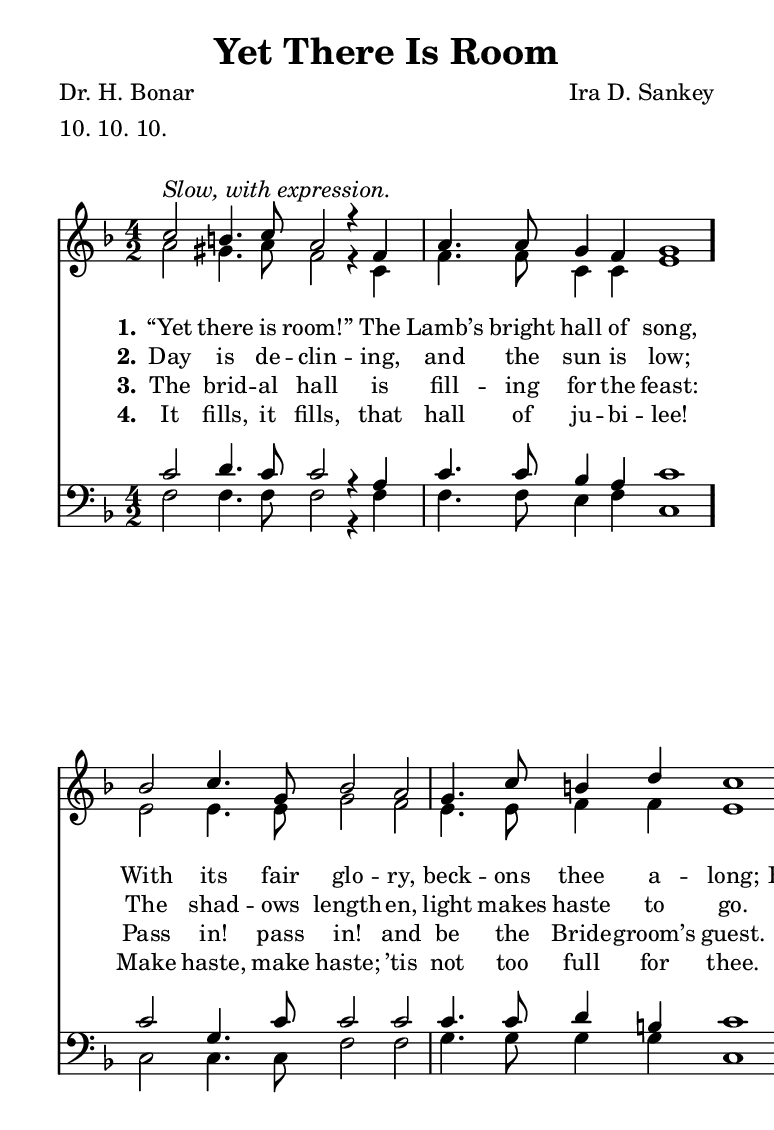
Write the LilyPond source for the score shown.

\include "common/global.ily"
\paper {
  \include "common/paper.ily"
  ragged-last-bottom = ##t
  system-count = 2
}

\header{
  hymnnumber = "32"
  title = "Yet There Is Room"
  tunename = ""
  meter = "10. 10. 10."
  poet = "Dr. H. Bonar"
  composer = "Ira D. Sankey"
  %copyright = ""
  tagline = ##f
}

% for fermata in MIDI
ta = { \tempo 2=72 }
tb = { \tempo 2=36 }

patternAA = { c2 c4. c8 c2 c4 c4 | c4. c8 c4 c4 c1 }
patternAB = { c2 c4. c8 c2 c2    | c4. c8 c4 c4 c1 }

patternBA = { c1 c2 c2 | c1 c2 c4 c4 | c2. c4 c2 c2 | c1 c1 }

global = {
  \include "common/overrides.ily"
  \override Staff.TimeSignature.style = #'()
  \time 4/2
  \override Score.MetronomeMark.transparent = ##t % hide all fermata changes too
  \ta
  \key f \major
  %\partial 4
  \autoBeamOff
}

notesSoprano = {
\global
\relative c'' {

  % XXX too much vspace
  << s^\markup { \italic "Slow, with expression." }
  \changePitch \patternAA { c b c a r f | a a g f g } >>
  \changePitch \patternAB { bes c g bes a | g c b d c }

  << s^\markup { \small \caps "Refrain" }
  \changePitch \patternBA { c a r | c^\markup { \dynamic p } a r f^\markup { \dynamic mf } | a bes a g | f r } >>

  \bar "|."

}
}

notesAlto = {
\global
\relative e' {

  \changePitch \patternAA { a gis a f r c | f f c c e  }
  \changePitch \patternAB { e e e g f | e e f f e }

  \changePitch \patternBA { f f r | f f r c | f f f e | f r }

}
}

notesTenor = {
\global
\relative a {

  \changePitch \patternAA { c d c c r a | c c bes a c }
  \changePitch \patternAB { c g c c c | c c d b c }

  \changePitch \patternBA { a c r | a c r a | c d c bes | a r }

}
}

notesBass = {
\global
\relative f {

  \changePitch \patternAA { f f f f r f | f f e f c }
  \changePitch \patternAB { c c c f f | g g g g c, }

  \changePitch \patternBA { f f r | f f r f | f bes, c c | < f f, > r }

}
}

Refrain = \lyricmode {

Room, room, still room! O, en -- ter, en -- ter now!

}

RefrainH = \lyricmode {

 { \italicsOn }
No room! no room! O, woe -- ful cry!— “No room!”
 { \italicsOff }

}

wordsA = \lyricmode {
\set stanza = "1."

“Yet there is room!” The Lamb’s bright hall of song, \bar "."
With its fair glo -- ry, beck -- ons thee a -- long; \bar "."

\Refrain

}

wordsB = \lyricmode {
\set stanza = "2."

Day is de -- clin -- ing, and the sun is low;
The shad -- ows length -- en, light makes haste to go.

}

wordsC = \lyricmode {
\set stanza = "3."

The brid -- al hall is fill -- ing for the feast:
Pass in! pass in! and be the Bride -- groom’s guest.
%{HIDE>%} { \skip 4 \markup { \italic "(Last verse only)" } } %{<HIDE%}

}

wordsD = \lyricmode {
\set stanza = "4."

It fills, it fills, that hall of ju -- bi -- lee!
Make haste, make haste; ’tis not too full for thee.

\RefrainH

}

wordsE = \markuplist {

\line { Yet there is room! Still open stands the gate, }
\line { The gate is love; it is not yet too late.      }

}

wordsF = \markuplist {

\line { Pass in! pass in! That banquet is for thee; }
\line { That cup of everlasting love is free.       }

}

wordsG = \markuplist {

\line { Louder and sweeter sounds the loving call:    }
\line { Come, lingerer, come; enter that festal hall. }

}

wordsH = \markuplist {

\line { Ere night that gate may close, and seal thy doom: } 
\line { Then the last low, long cry, “No room! no room!”  } % XXX original does not have closing quote

}

\score {
  \context ChoirStaff <<
    \context Staff = upper <<
      \set ChoirStaff.systemStartDelimiter = #'SystemStartBar
      \context Voice  = sopranos { \voiceOne << \notesSoprano >> }
      \context Voice  = altos { \voiceTwo << \notesAlto >> }
      \context Lyrics = one   \lyricsto sopranos \wordsA
      \context Lyrics = two   \lyricsto sopranos \wordsB
      \context Lyrics = three \lyricsto sopranos \wordsC
      \context Lyrics = four  \lyricsto sopranos \wordsD
      %\context Lyrics = five  \lyricsto sopranos \wordsE
    >>
    \context Staff = men <<
      \clef bass
      \context Voice  = tenors { \voiceOne << \notesTenor >> }
      \context Voice  = basses { \voiceTwo << \notesBass >> }
    >>
  >>
  \layout {
    \include "common/layout.ily"
  }
  \midi{
    \include "common/midi.ily"
  }
}

\markup { \fill-line { \column {
  \line{ \bold 5 \column { \wordsE } } \combine \null \vspace #0.4
  \line{ \bold 6 \column { \wordsF } } \combine \null \vspace #0.4
  \line{ \bold 7 \column { \wordsG } } \combine \null \vspace #0.4
  \line{ \bold 8 \column { \wordsH } } %\combine \null \vspace #0.4
} } }


\version "2.18.0"  % necessary for upgrading to future LilyPond versions.

% vi:set et ts=2 sw=2 ai nocindent syntax=lilypond:
